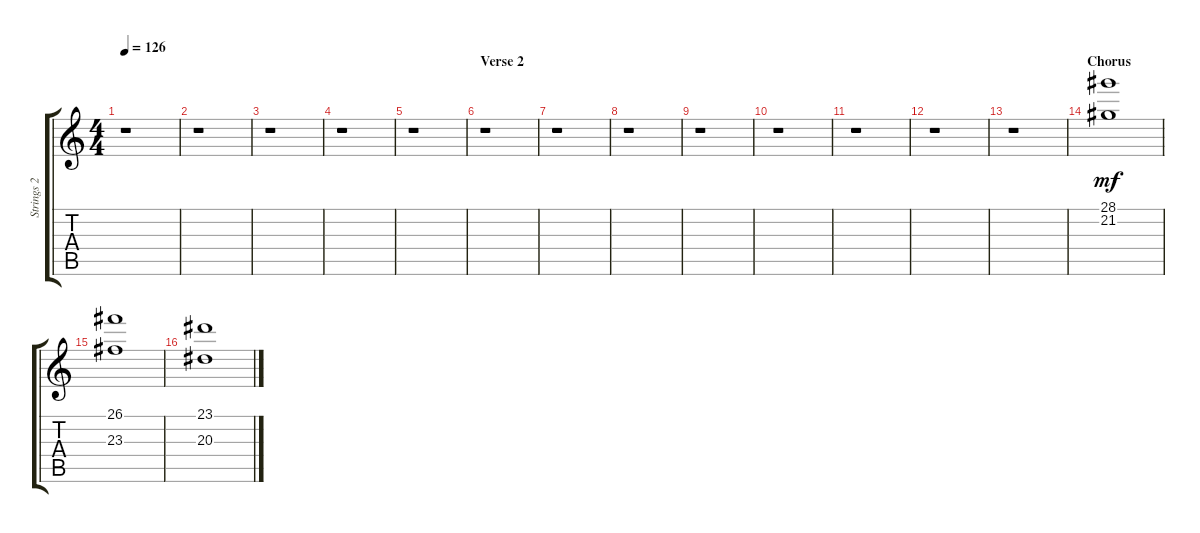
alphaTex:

\track ("Strings 2" "Strings 2") {instrument stringensemble2}
\staff {score tabs}
\tuning (E4 B3 G3 D3 A2 E2) {hide}
\ts (4 4)
\tempo 126
\clef g2
\ks c
r.1{dy mf} |
r.1 |
r.1 |
r.1 |
r.1 |
\section ("" "Verse 2")
r.1 |
r.1 |
r.1 |
r.1 |
r.1 |
r.1 |
r.1 |
r.1 |
\section ("" "Chorus")
(28.1 21.2).1 |
(26.1 23.3).1 |
(23.1 20.3).1
